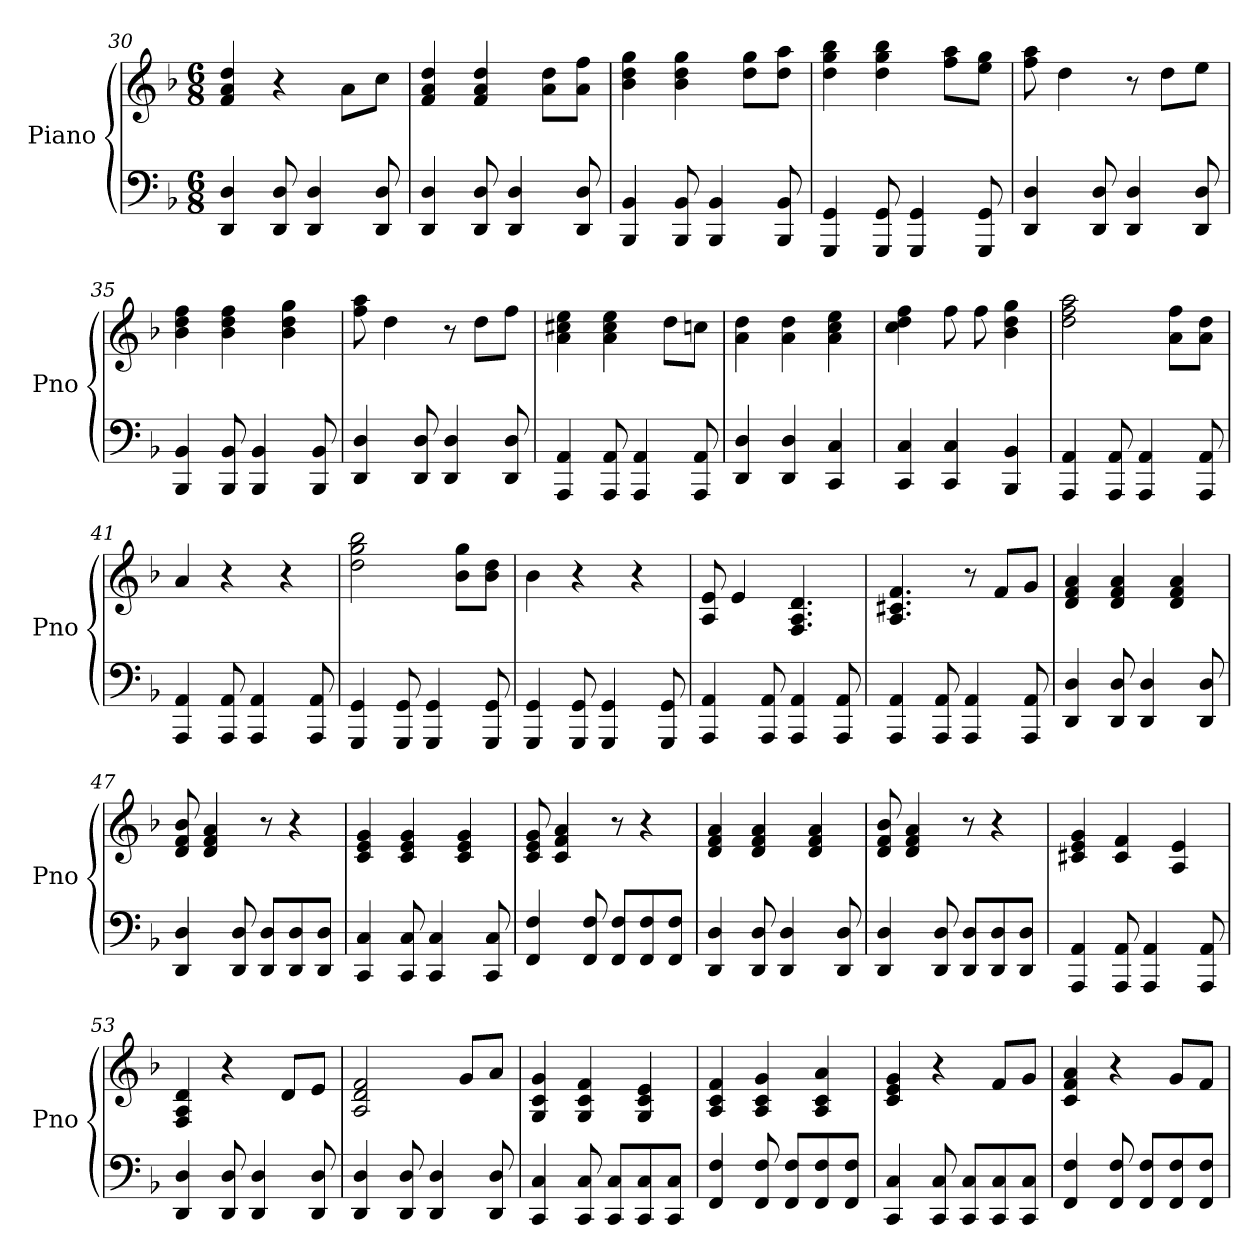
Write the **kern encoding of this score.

**kern	**kern
*part1	*part1
*staff2	*staff1
*I"Piano	*
*I'Pno	*
!!LO:PB:g=z
*clefF4	*clefG2
*k[b-]	*k[b-]
*M6/8	*M6/8
=30	=30
4DD/ 4D/	4f/ 4a/ 4dd/
8DD/ 8D/	4r
4DD/ 4D/	.
.	8a\L
8DD/ 8D/	8cc\J
=31	=31
4DD/ 4D/	4f/ 4a/ 4dd/
8DD/ 8D/	4f/ 4a/ 4dd/
4DD/ 4D/	.
.	8a\ 8dd\L
8DD/ 8D/	8a\ 8ff\J
=32	=32
4BBB-/ 4BB-/	4b-\ 4dd\ 4gg\
8BBB-/ 8BB-/	4b-\ 4dd\ 4gg\
4BBB-/ 4BB-/	.
.	8dd\ 8gg\L
8BBB-/ 8BB-/	8dd\ 8aa\J
=33	=33
4GGG/ 4GG/	4dd\ 4gg\ 4bb-\
8GGG/ 8GG/	4dd\ 4gg\ 4bb-\
4GGG/ 4GG/	.
.	8ff\ 8aa\L
8GGG/ 8GG/	8ee\ 8gg\J
!!LO:LB:g=z
=34	=34
4DD/ 4D/	8ff\ 8aa\
.	4dd\
8DD/ 8D/	.
4DD/ 4D/	8r
.	8dd\L
8DD/ 8D/	8ee\J
=35	=35
4BBB-/ 4BB-/	4b-\ 4dd\ 4ff\
8BBB-/ 8BB-/	4b-\ 4dd\ 4ff\
4BBB-/ 4BB-/	.
.	4b-\ 4dd\ 4gg\
8BBB-/ 8BB-/	.
=36	=36
4DD/ 4D/	8ff\ 8aa\
.	4dd\
8DD/ 8D/	.
4DD/ 4D/	8r
.	8dd\L
8DD/ 8D/	8ff\J
=37	=37
4AAA/ 4AA/	4a\ 4cc#X\ 4ee\
8AAA/ 8AA/	4a\ 4cc#\ 4ee\
4AAA/ 4AA/	.
.	8dd\L
8AAA/ 8AA/	8ccn\J
=38	=38
4DD/ 4D/	4a\ 4dd\
4DD/ 4D/	4a\ 4dd\
4CC/ 4C/	4a\ 4cc\ 4ee\
=39	=39
4CC/ 4C/	4cc\ 4dd\ 4ff\
4CC/ 4C/	8ff\
.	8ff\
4BBB-/ 4BB-/	4b-\ 4dd\ 4gg\
!!LO:LB:g=z
=40	=40
4AAA/ 4AA/	2dd\ 2ff\ 2aa\
8AAA/ 8AA/	.
4AAA/ 4AA/	.
.	8a\ 8ff\L
8AAA/ 8AA/	8a\ 8dd\J
=41	=41
4AAA/ 4AA/	4a/
8AAA/ 8AA/	4r
4AAA/ 4AA/	.
.	4r
8AAA/ 8AA/	.
=42	=42
4GGG/ 4GG/	2dd\ 2gg\ 2bb-\
8GGG/ 8GG/	.
4GGG/ 4GG/	.
.	8b-\ 8gg\L
8GGG/ 8GG/	8b-\ 8dd\J
=43	=43
4GGG/ 4GG/	4b-\
8GGG/ 8GG/	4r
4GGG/ 4GG/	.
.	4r
8GGG/ 8GG/	.
=44	=44
4AAA/ 4AA/	8A/ 8e/
.	4e/
8AAA/ 8AA/	.
4AAA/ 4AA/	4.F/ 4.A/ 4.d/
8AAA/ 8AA/	.
=45	=45
4AAA/ 4AA/	4.A/ 4.c#X/ 4.f/
8AAA/ 8AA/	.
4AAA/ 4AA/	8r
.	8f/L
8AAA/ 8AA/	8g/J
!!LO:LB:g=z
=46	=46
4DD/ 4D/	4d/ 4f/ 4a/
8DD/ 8D/	4d/ 4f/ 4a/
4DD/ 4D/	.
.	4d/ 4f/ 4a/
8DD/ 8D/	.
=47	=47
4DD/ 4D/	8d/ 8f/ 8b-/
.	4d/ 4f/ 4a/
8DD/ 8D/	.
8DD/ 8D/L	8r
8DD/ 8D/	4r
8DD/ 8D/J	.
=48	=48
4CC/ 4C/	4c/ 4e/ 4g/
8CC/ 8C/	4c/ 4e/ 4g/
4CC/ 4C/	.
.	4c/ 4e/ 4g/
8CC/ 8C/	.
=49	=49
4FF/ 4F/	8c/ 8e/ 8g/
.	4c/ 4f/ 4a/
8FF/ 8F/	.
8FF/ 8F/L	8r
8FF/ 8F/	4r
8FF/ 8F/J	.
=50	=50
4DD/ 4D/	4d/ 4f/ 4a/
8DD/ 8D/	4d/ 4f/ 4a/
4DD/ 4D/	.
.	4d/ 4f/ 4a/
8DD/ 8D/	.
=51	=51
4DD/ 4D/	8d/ 8f/ 8b-/
.	4d/ 4f/ 4a/
8DD/ 8D/	.
8DD/ 8D/L	8r
8DD/ 8D/	4r
8DD/ 8D/J	.
!!LO:LB:g=z
=52	=52
4AAA/ 4AA/	4c#X/ 4e/ 4g/
8AAA/ 8AA/	4c#/ 4f/
4AAA/ 4AA/	.
.	4A/ 4e/
8AAA/ 8AA/	.
=53	=53
4DD/ 4D/	4F/ 4A/ 4d/
8DD/ 8D/	4r
4DD/ 4D/	.
.	8d/L
8DD/ 8D/	8e/J
=54	=54
4DD/ 4D/	2A/ 2d/ 2f/
8DD/ 8D/	.
4DD/ 4D/	.
.	8g/L
8DD/ 8D/	8a/J
=55	=55
4CC/ 4C/	4G/ 4c/ 4g/
8CC/ 8C/	4G/ 4c/ 4f/
8CC/ 8C/L	.
8CC/ 8C/	4G/ 4c/ 4e/
8CC/ 8C/J	.
=56	=56
4FF/ 4F/	4A/ 4c/ 4f/
8FF/ 8F/	4A/ 4c/ 4g/
8FF/ 8F/L	.
8FF/ 8F/	4A/ 4c/ 4a/
8FF/ 8F/J	.
=57	=57
4CC/ 4C/	4c/ 4e/ 4g/
8CC/ 8C/	4r
8CC/ 8C/L	.
8CC/ 8C/	8f/L
8CC/ 8C/J	8g/J
!!LO:LB:g=z
=58	=58
4FF/ 4F/	4c/ 4f/ 4a/
8FF/ 8F/	4r
8FF/ 8F/L	.
8FF/ 8F/	8g/L
8FF/ 8F/J	8f/J
=	=
*-	*-
